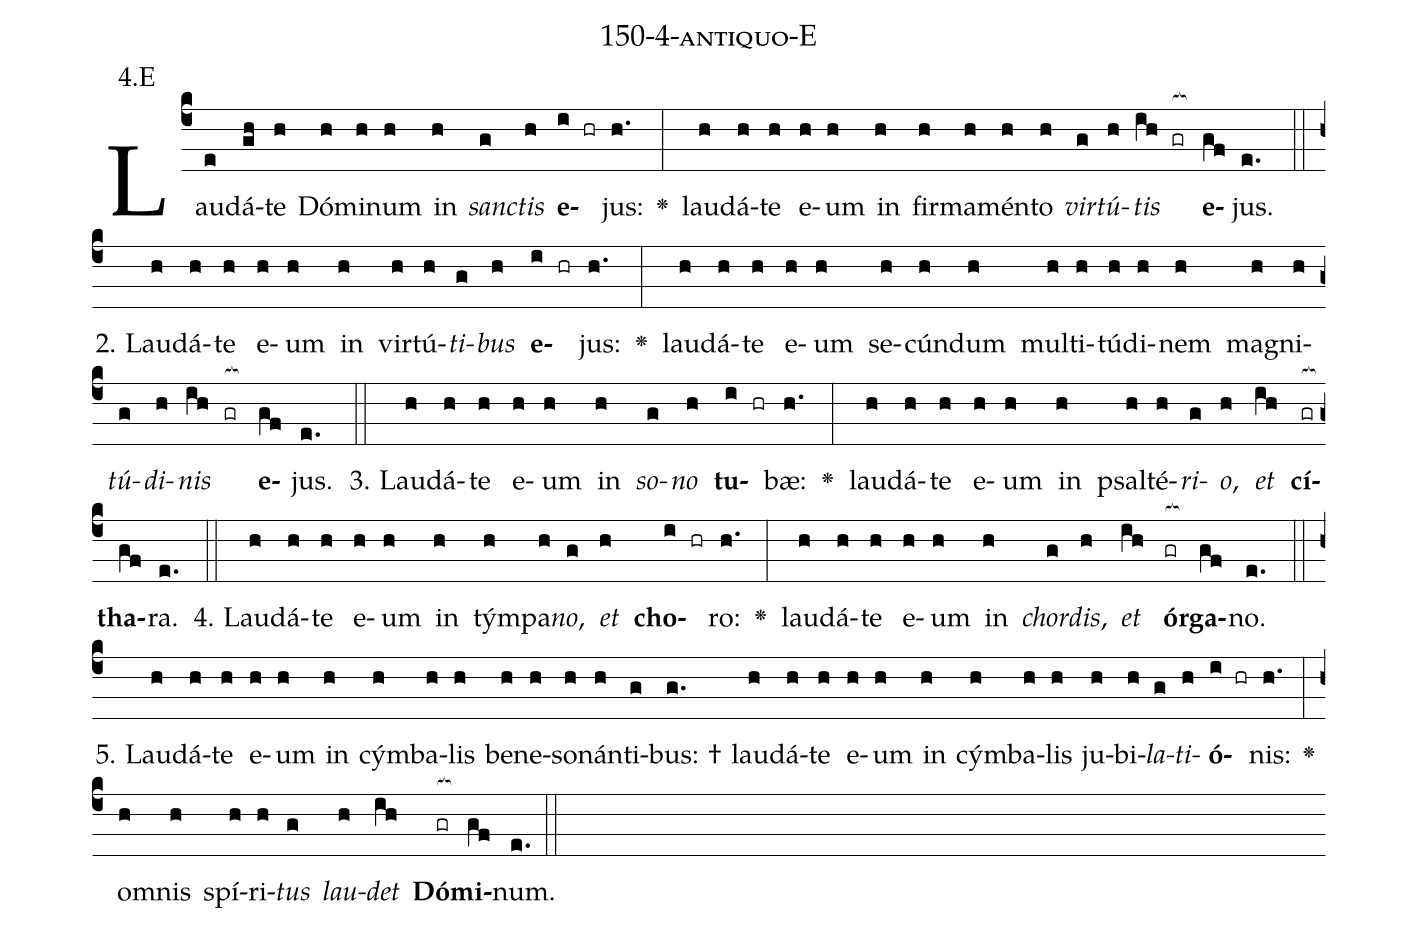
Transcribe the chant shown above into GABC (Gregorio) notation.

name: 150-4-antiquo-E;
annotation: 4.E;
%%
(c4)Lau(e)dá(gh)te(h) Dó(h)mi(h)num(h) in(h) <i>sanc</i>(g)<i>tis</i>(h) <b>e</b>(i hr)jus:(h.) <v>\greheightstar</v>(:) lau(h)dá(h)te(h) e(h)um(h) in(h) fir(h)ma(h)mén(h)to(h) <i>vir</i>(g)<i>tú</i>(h)<i>tis</i>(ih gr[ocb:1{]) <b>e</b>(gf[ocb:0}])jus.(e.) (::)
2. Lau(h)dá(h)te(h) e(h)um(h) in(h) vir(h)tú(h)<i>ti</i>(g)<i>bus</i>(h) <b>e</b>(i hr)jus:(h.) <v>\greheightstar</v>(:) lau(h)dá(h)te(h) e(h)um(h) se(h)cún(h)dum(h) mul(h)ti(h)tú(h)di(h)nem(h) ma(h)gni(h)<i>tú</i>(g)<i>di</i>(h)<i>nis</i>(ih gr[ocb:1{]) <b>e</b>(gf[ocb:0}])jus.(e.) (::)
3. Lau(h)dá(h)te(h) e(h)um(h) in(h) <i>so</i>(g)<i>no</i>(h) <b>tu</b>(i hr)bæ:(h.) <v>\greheightstar</v>(:) lau(h)dá(h)te(h) e(h)um(h) in(h) psal(h)té(h)<i>ri</i>(g)<i>o</i>,(h) <i>et</i>(ih) <b>cí</b>(gr[ocb:1{])<b>tha</b>(gf[ocb:0}])ra.(e.) (::)
4. Lau(h)dá(h)te(h) e(h)um(h) in(h) tým(h)pa(h)<i>no</i>,(g) <i>et</i>(h) <b>cho</b>(i hr)ro:(h.) <v>\greheightstar</v>(:) lau(h)dá(h)te(h) e(h)um(h) in(h) <i>chor</i>(g)<i>dis</i>,(h) <i>et</i>(ih) <b>ór</b>(gr[ocb:1{])<b>ga</b>(gf[ocb:0}])no.(e.) (::)
5. Lau(h)dá(h)te(h) e(h)um(h) in(h) cým(h)ba(h)lis(h) be(h)ne(h)so(h)nán(h)ti(g)bus: †(g.) lau(h)dá(h)te(h) e(h)um(h) in(h) cým(h)ba(h)lis(h) ju(h)bi(h)<i>la</i>(g)<i>ti</i>(h)<b>ó</b>(i hr)nis:(h.) <v>\greheightstar</v>(:) om(h)nis(h) spí(h)ri(h)<i>tus</i>(g) <i>lau</i>(h)<i>det</i>(ih) <b>Dó</b>(gr[ocb:1{])<b>mi</b>(gf[ocb:0}])num.(e.) (::)
